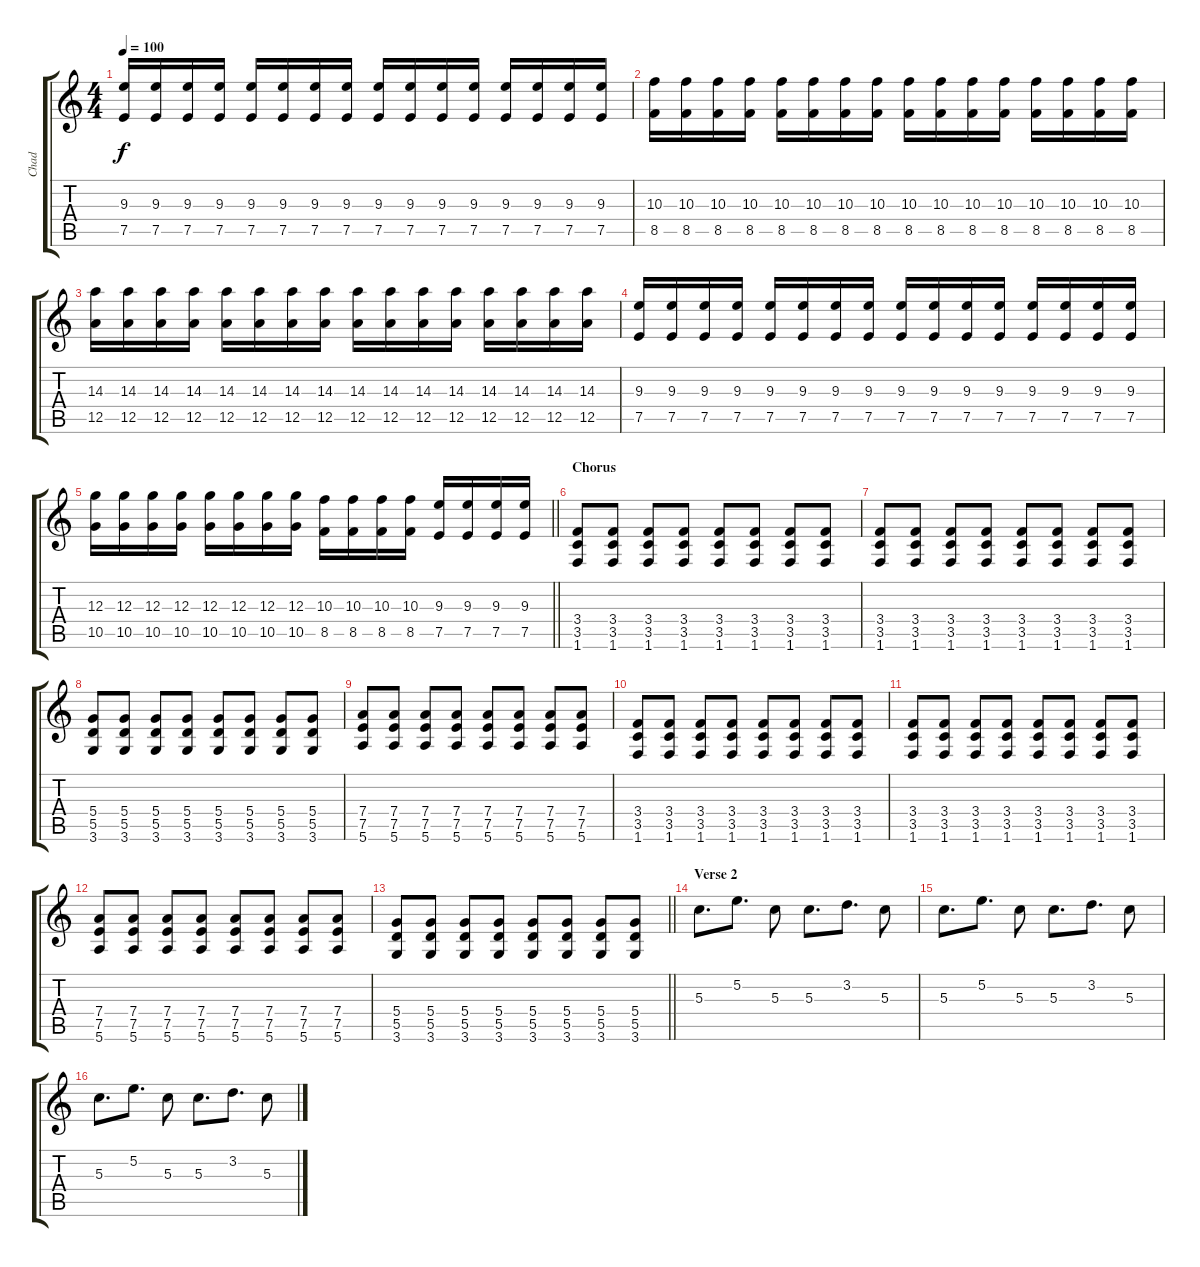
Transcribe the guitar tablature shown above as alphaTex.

\track ("Chad" "Chad") {instrument electricguitarclean}
\staff {score tabs}
\tuning (E4 B3 G3 D3 A2 E2) {hide}
\ts (4 4)
\tempo 100
\clef g2
\ks c
(9.3 7.5).16{dy f} (9.3 7.5).16 (9.3 7.5).16 (9.3 7.5).16 (9.3 7.5).16 (9.3 7.5).16 (9.3 7.5).16 (9.3 7.5).16 (9.3 7.5).16 (9.3 7.5).16 (9.3 7.5).16 (9.3 7.5).16 (9.3 7.5).16 (9.3 7.5).16 (9.3 7.5).16 (9.3 7.5).16 |
(10.3 8.5).16 (10.3 8.5).16 (10.3 8.5).16 (10.3 8.5).16 (10.3 8.5).16 (10.3 8.5).16 (10.3 8.5).16 (10.3 8.5).16 (10.3 8.5).16 (10.3 8.5).16 (10.3 8.5).16 (10.3 8.5).16 (10.3 8.5).16 (10.3 8.5).16 (10.3 8.5).16 (10.3 8.5).16 |
(14.3 12.5).16 (14.3 12.5).16 (14.3 12.5).16 (14.3 12.5).16 (14.3 12.5).16 (14.3 12.5).16 (14.3 12.5).16 (14.3 12.5).16 (14.3 12.5).16 (14.3 12.5).16 (14.3 12.5).16 (14.3 12.5).16 (14.3 12.5).16 (14.3 12.5).16 (14.3 12.5).16 (14.3 12.5).16 |
(9.3 7.5).16 (9.3 7.5).16 (9.3 7.5).16 (9.3 7.5).16 (9.3 7.5).16 (9.3 7.5).16 (9.3 7.5).16 (9.3 7.5).16 (9.3 7.5).16 (9.3 7.5).16 (9.3 7.5).16 (9.3 7.5).16 (9.3 7.5).16 (9.3 7.5).16 (9.3 7.5).16 (9.3 7.5).16 |
\barLineRight lightlight
(12.3 10.5).16 (12.3 10.5).16 (12.3 10.5).16 (12.3 10.5).16 (12.3 10.5).16 (12.3 10.5).16 (12.3 10.5).16 (12.3 10.5).16 (10.3 8.5).16 (10.3 8.5).16 (10.3 8.5).16 (10.3 8.5).16 (9.3 7.5).16 (9.3 7.5).16 (9.3 7.5).16 (9.3 7.5).16 |
\section ("" "Chorus")
(3.4 3.5 1.6).8 (3.4 3.5 1.6).8 (3.4 3.5 1.6).8 (3.4 3.5 1.6).8 (3.4 3.5 1.6).8 (3.4 3.5 1.6).8 (3.4 3.5 1.6).8 (3.4 3.5 1.6).8 |
(3.4 3.5 1.6).8 (3.4 3.5 1.6).8 (3.4 3.5 1.6).8 (3.4 3.5 1.6).8 (3.4 3.5 1.6).8 (3.4 3.5 1.6).8 (3.4 3.5 1.6).8 (3.4 3.5 1.6).8 |
(5.4 5.5 3.6).8 (5.4 5.5 3.6).8 (5.4 5.5 3.6).8 (5.4 5.5 3.6).8 (5.4 5.5 3.6).8 (5.4 5.5 3.6).8 (5.4 5.5 3.6).8 (5.4 5.5 3.6).8 |
(7.4 7.5 5.6).8 (7.4 7.5 5.6).8 (7.4 7.5 5.6).8 (7.4 7.5 5.6).8 (7.4 7.5 5.6).8 (7.4 7.5 5.6).8 (7.4 7.5 5.6).8 (7.4 7.5 5.6).8 |
(3.4 3.5 1.6).8 (3.4 3.5 1.6).8 (3.4 3.5 1.6).8 (3.4 3.5 1.6).8 (3.4 3.5 1.6).8 (3.4 3.5 1.6).8 (3.4 3.5 1.6).8 (3.4 3.5 1.6).8 |
(3.4 3.5 1.6).8 (3.4 3.5 1.6).8 (3.4 3.5 1.6).8 (3.4 3.5 1.6).8 (3.4 3.5 1.6).8 (3.4 3.5 1.6).8 (3.4 3.5 1.6).8 (3.4 3.5 1.6).8 |
(7.4 7.5 5.6).8 (7.4 7.5 5.6).8 (7.4 7.5 5.6).8 (7.4 7.5 5.6).8 (7.4 7.5 5.6).8 (7.4 7.5 5.6).8 (7.4 7.5 5.6).8 (7.4 7.5 5.6).8 |
\barLineRight lightlight
(5.4 5.5 3.6).8 (5.4 5.5 3.6).8 (5.4 5.5 3.6).8 (5.4 5.5 3.6).8 (5.4 5.5 3.6).8 (5.4 5.5 3.6).8 (5.4 5.5 3.6).8 (5.4 5.5 3.6).8 |
\section ("" "Verse 2")
5.3.8{d instrument electricguitarclean} 5.2.8{d} 5.3.8 5.3.8{d} 3.2.8{d} 5.3.8 |
5.3.8{d} 5.2.8{d} 5.3.8 5.3.8{d} 3.2.8{d} 5.3.8 |
5.3.8{d} 5.2.8{d} 5.3.8 5.3.8{d} 3.2.8{d} 5.3.8
